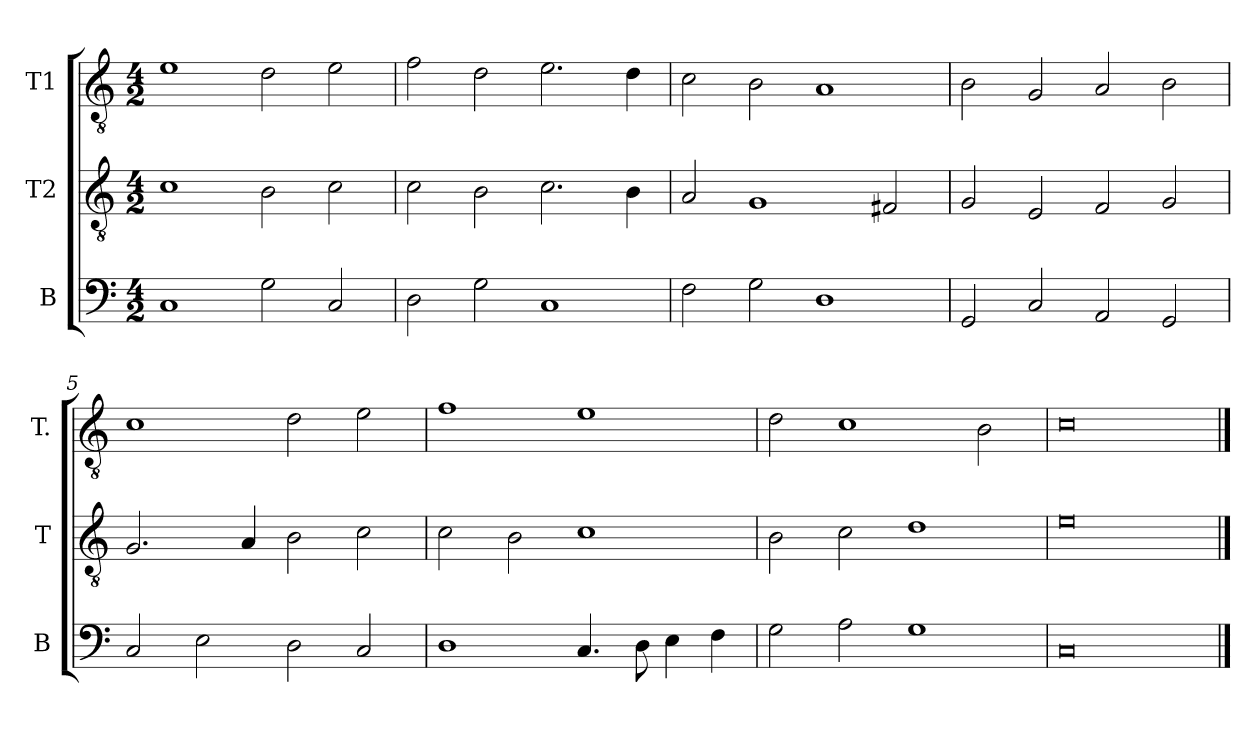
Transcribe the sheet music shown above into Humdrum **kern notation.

**kern	**kern	**kern
*part3	*part2	*part1
*staff3	*staff2	*staff1
*I"B	*I"T2	*I"T1
*I'B	*I'T	*I'T.
!!LO:PB:g=z
*clefF4	*clefGv2	*clefGv2
*	*ITrd7c12	*ITrd7c12
*k[]	*k[]	*k[]
*C:	*C:	*C:
*M4/2	*M4/2	*M4/2
=1	=1	=1
1Ci	1Ci	1Ei
2Gi\	2BBi\	2Di\
2Ci/	2Ci\	2Ei\
=2	=2	=2
2Di\	2Ci\	2Fi\
2Gi\	2BBi\	2Di\
1Ci	2.Ci\	2.Ei\
.	4BBi\	4Di\
=3	=3	=3
2Fi\	2AAi/	2Ci\
2Gi\	1GGi	2BBi\
1Di	.	1AAi
.	2FF#Xi/	.
=4	=4	=4
2GGi/	2GGi/	2BBi\
2Ci/	2EEi/	2GGi/
2AAi/	2FFi/	2AAi/
2GGi/	2GGi/	2BBi\
!!LO:LB:g=z
=5	=5	=5
2Ci/	2.GGi/	1Ci
2Ei\	.	.
.	4AAi/	.
2Di\	2BBi\	2Di\
2Ci/	2Ci\	2Ei\
=6	=6	=6
1Di	2Ci\	1Fi
.	2BBi\	.
4.Ci/	1Ci	1Ei
8Di\	.	.
4Ei\	.	.
4Fi\	.	.
=7	=7	=7
2Gi\	2BBi\	2Di\
2Ai\	2Ci\	1Ci
1Gi	1Di	.
.	.	2BBi\
=8	=8	=8
0Ci	0Ei	0Ci
==	==	==
*-	*-	*-
